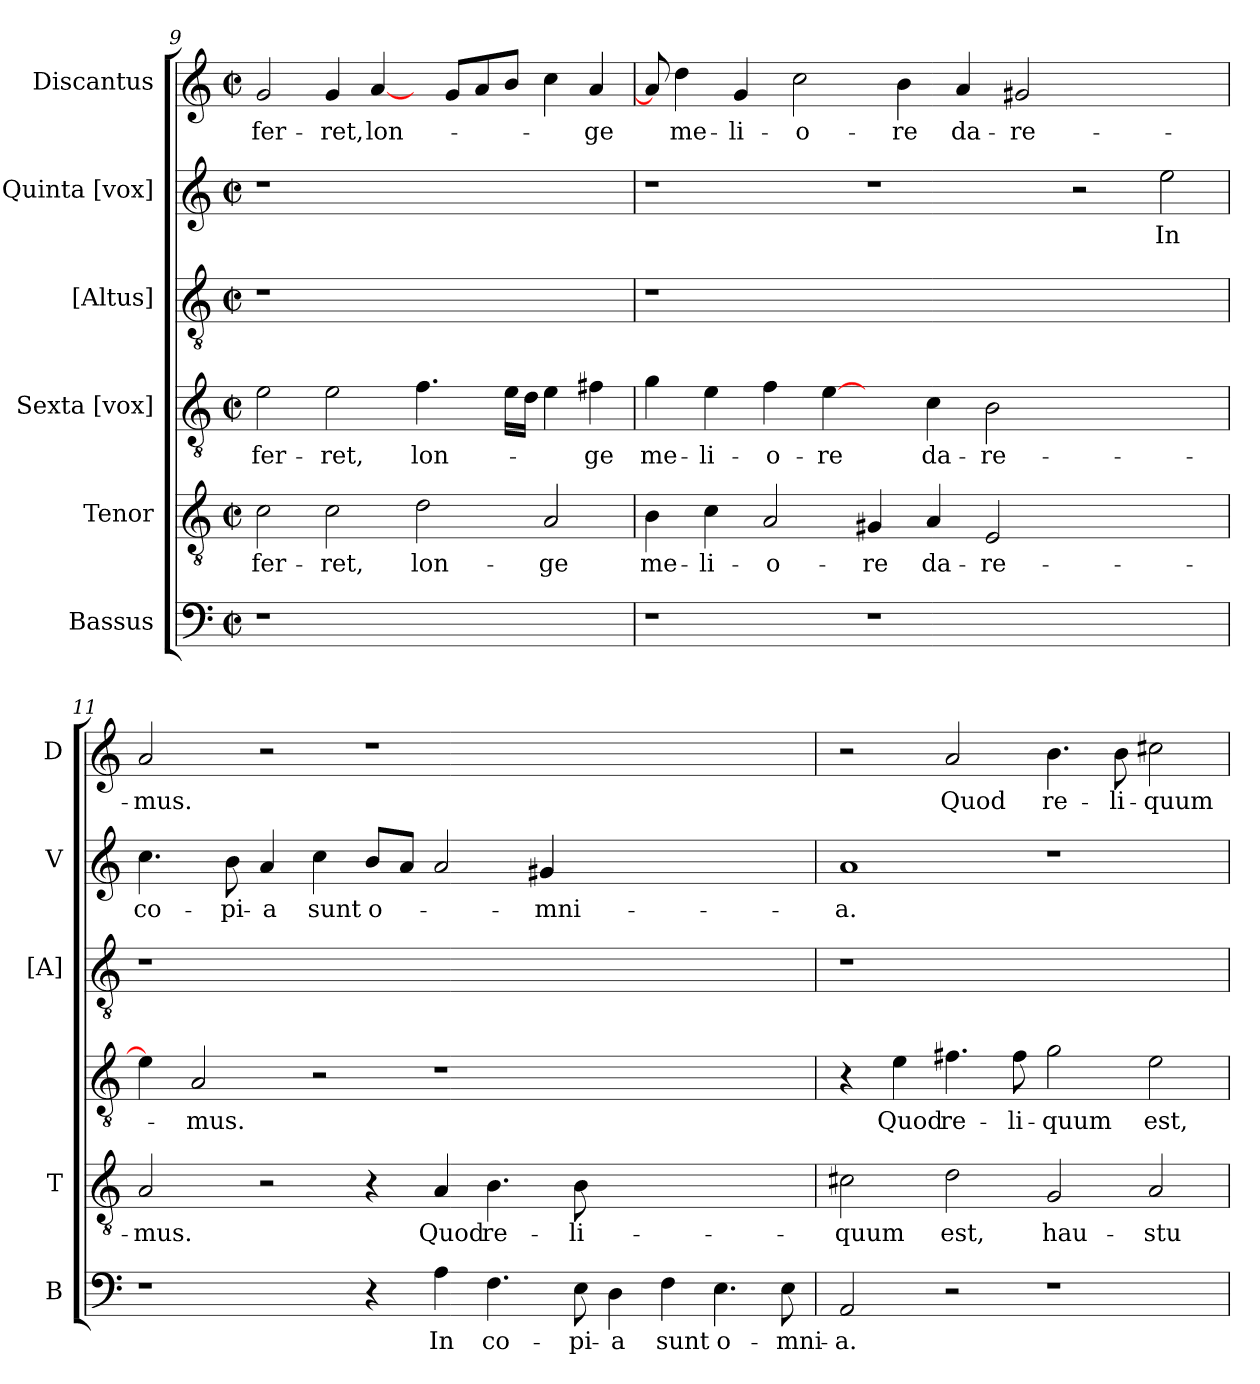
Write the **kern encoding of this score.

**kern	**text	**kern	**text	**kern	**text	**kern	**kern	**text	**kern	**text
*part6	*part6	*part5	*part5	*part4	*part4	*part3	*part2	*part2	*part1	*part1
*staff6	*staff6	*staff5	*staff5	*staff4	*staff4	*staff3	*staff2	*staff2	*staff1	*staff1
*I"Bassus	*	*I"Tenor	*	*I"Sexta [vox]	*	*I"[Altus]	*I"Quinta [vox]	*	*I"Discantus	*
*I'B	*	*I'T	*	*	*	*I'[A]	*I'V	*	*I'D	*
*clefF4	*	*clefGv2	*	*clefGv2	*	*clefGv2	*clefG2	*	*clefG2	*
*k[]	*	*k[]	*	*k[]	*	*k[]	*k[]	*	*k[]	*
*C:	*	*C:	*	*C:	*	*C:	*C:	*	*C:	*
*M2/2	*	*M2/2	*	*M2/2	*	*M2/2	*M2/2	*	*M2/2	*
*met(c|)	*	*met(c|)	*	*met(c|)	*	*met(c|)	*met(c|)	*	*met(c|)	*
=9	=9	=9	=9	=9	=9	=9	=9	=9	=9	=9
1r	.	2c\	fer-	2e\	fer-	1r	1r	.	2g/	fer-
.	.	2c\	-ret,	2e\	-ret,	.	.	.	4g/	-ret,
.	.	.	.	.	.	.	.	.	[4a/	lon-
1ryy	.	2d\	lon-	4.f\	lon-	1ryy	1ryy	.	8ryy	.
.	.	.	.	.	.	.	.	.	8g/L	.
.	.	.	.	.	.	.	.	.	8a/	.
.	.	.	.	16e\LL	.	.	.	.	8b/J	.
.	.	.	.	16d\JJ	.	.	.	.	.	.
.	.	2A/	-ge	4e\	.	.	.	.	4cc\	.
.	.	.	.	4f#X\	-ge	.	.	.	4a/	-ge
!!LO:LB:g=z
=10	=10	=10	=10	=10	=10	=10	=10	=10	=10	=10
1r	.	4B\	me-	4g\	me-	1r	1r	.	8a/]	.
.	.	.	.	.	.	.	.	.	4dd\	me-
.	.	4c\	-li-	4e\	-li-	.	.	.	.	.
.	.	.	.	.	.	.	.	.	4g/	-li-
.	.	2A/	-o-	4f\	-o-	.	.	.	.	.
.	.	.	.	.	.	.	.	.	2cc\	-o-
.	.	.	.	[4e\	-re	.	.	.	.	.
1r	.	4G#X/	-re	4ryy	.	1ryy	1r	.	.	.
.	.	.	.	.	.	.	.	.	4b\	-re
.	.	4A/	da-	4c\	da-	.	.	.	.	.
.	.	.	.	.	.	.	.	.	4a/	da-
.	.	2E/	-re-	2B\	-re-	.	.	.	.	.
.	.	.	.	.	.	.	.	.	2g#X/	-re-
1ryy	.	1ryy	.	1ryy	.	1ryy	2r	.	.	.
.	.	.	.	.	.	.	.	.	2..ryy	.
.	.	.	.	.	.	.	2ee\	In	.	.
=11	=11	=11	=11	=11	=11	=11	=11	=11	=11	=11
1r	.	2A/	-mus.	4e\]	.	1r	4.cc\	co-	2a/	-mus.
.	.	.	.	2A/	-mus.	.	.	.	.	.
.	.	.	.	.	.	.	8b\	-pi-	.	.
.	.	2r	.	.	.	.	4a/	-a	2r	.
.	.	.	.	2r	.	.	4cc\	sunt	.	.
4r	.	4r	.	.	.	1ryy	8b/L	o-	1r	.
.	.	.	.	.	.	.	8a/J	.	.	.
4A\	In	4A/	Quod	1r	.	.	2a/	.	.	.
4.F\	co-	4.B\	re-	.	.	.	.	.	.	.
.	.	.	.	.	.	.	4g#X/	-mni-	.	.
8E\	-pi-	8B\	-li-	.	.	.	.	.	.	.
4D\	-a	1ryy	.	.	.	1ryy	1ryy	.	1ryy	.
4F\	sunt	.	.	2.ryy	.	.	.	.	.	.
4.E\	o-	.	.	.	.	.	.	.	.	.
8E\	-mni-	.	.	.	.	.	.	.	.	.
=12	=12	=12	=12	=12	=12	=12	=12	=12	=12	=12
2AA/	-a.	2c#X\	-quum	4r	.	1r	1a	-a.	2r	.
.	.	.	.	4e\	Quod	.	.	.	.	.
2r	.	2d\	est,	4.f#X\	re-	.	.	.	2a/	Quod
.	.	.	.	8f#\	-li-	.	.	.	.	.
1r	.	2G/	hau-	2g\	-quum	1ryy	1r	.	4.b\	re-
.	.	.	.	.	.	.	.	.	8b\	-li-
.	.	2A/	-stu	2e\	est,	.	.	.	2cc#X\	-quum
=	=	=	=	=	=	=	=	=	=	=
*-	*-	*-	*-	*-	*-	*-	*-	*-	*-	*-
